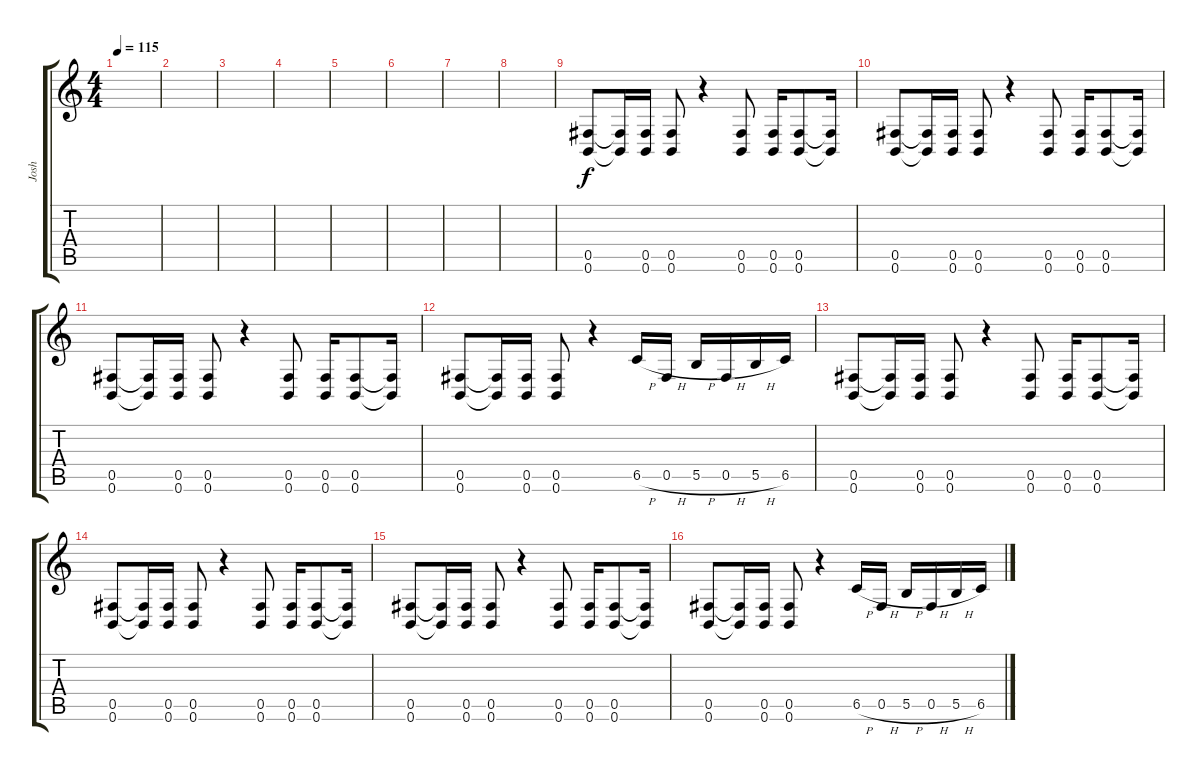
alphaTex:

\track ("Josh" "Josh") {instrument distortionguitar}
\staff {score tabs}
\tuning (Db4 Ab3 E3 B2 Gb2 B1) {hide}
\ts (4 4)
\tempo 115
\clef g2
\ks c
|
|
|
|
|
|
|
|
(0.5 0.6).8 (0.5{t} 0.6{t}).16 (0.5 0.6).16 (0.5 0.6).8 r.4 (0.5 0.6).8 (0.5 0.6).16 (0.5 0.6).8 (0.5{t} 0.6{t}).16 |
(0.5 0.6).8 (0.5{t} 0.6{t}).16 (0.5 0.6).16 (0.5 0.6).8 r.4 (0.5 0.6).8 (0.5 0.6).16 (0.5 0.6).8 (0.5{t} 0.6{t}).16 |
(0.5 0.6).8 (0.5{t} 0.6{t}).16 (0.5 0.6).16 (0.5 0.6).8 r.4 (0.5 0.6).8 (0.5 0.6).16 (0.5 0.6).8 (0.5{t} 0.6{t}).16 |
(0.5 0.6).8 (0.5{t} 0.6{t}).16 (0.5 0.6).16 (0.5 0.6).8 r.4 6.5{h}.16 0.5{h}.16 5.5{h}.16 0.5{h}.16 5.5{h}.16 6.5.16 |
(0.5 0.6).8 (0.5{t} 0.6{t}).16 (0.5 0.6).16 (0.5 0.6).8 r.4 (0.5 0.6).8 (0.5 0.6).16 (0.5 0.6).8 (0.5{t} 0.6{t}).16 |
(0.5 0.6).8 (0.5{t} 0.6{t}).16 (0.5 0.6).16 (0.5 0.6).8 r.4 (0.5 0.6).8 (0.5 0.6).16 (0.5 0.6).8 (0.5{t} 0.6{t}).16 |
(0.5 0.6).8 (0.5{t} 0.6{t}).16 (0.5 0.6).16 (0.5 0.6).8 r.4 (0.5 0.6).8 (0.5 0.6).16 (0.5 0.6).8 (0.5{t} 0.6{t}).16 |
(0.5 0.6).8 (0.5{t} 0.6{t}).16 (0.5 0.6).16 (0.5 0.6).8 r.4 6.5{h}.16 0.5{h}.16 5.5{h}.16 0.5{h}.16 5.5{h}.16 6.5.16
